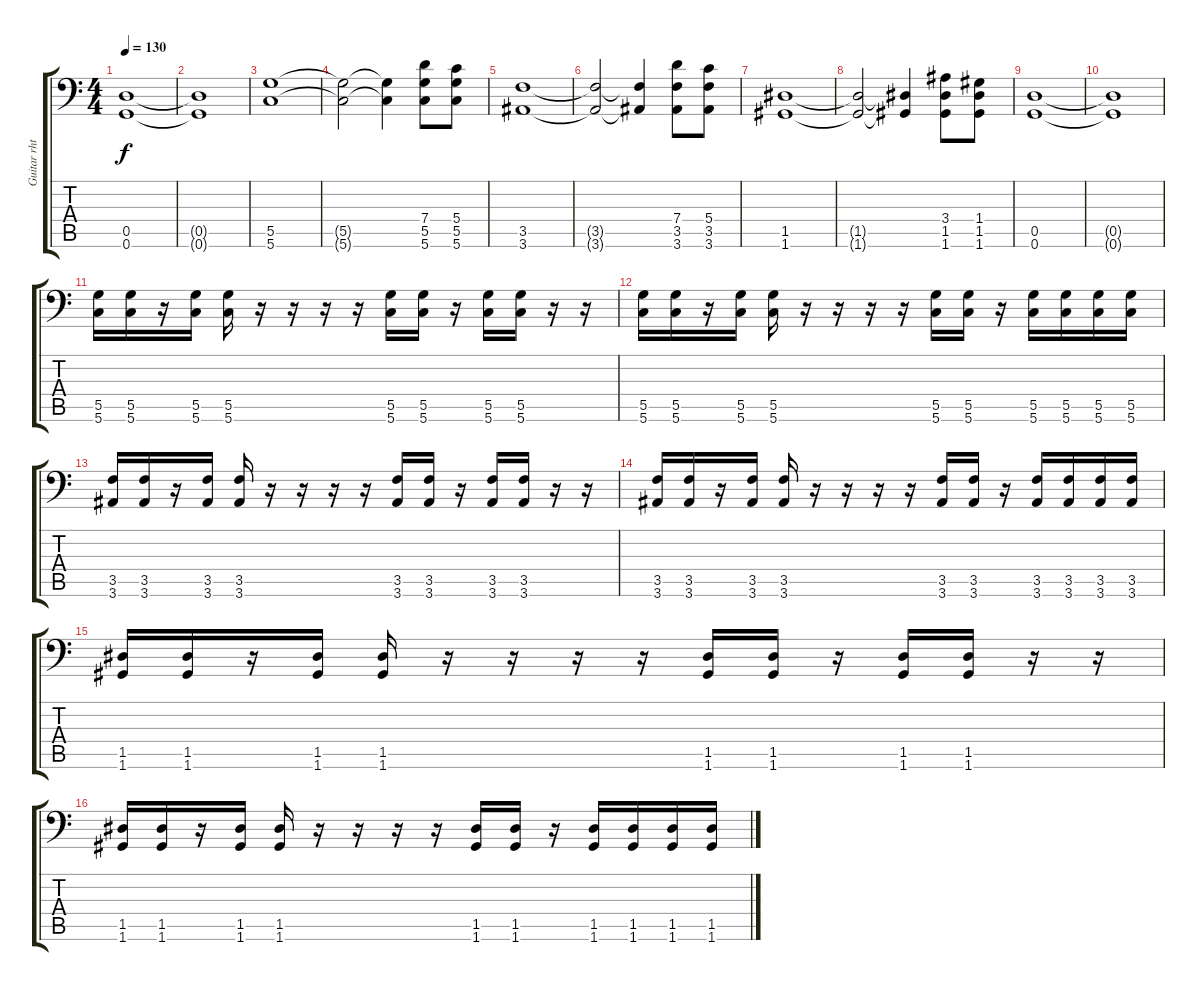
\track ("Guitar rhtm" "Guitar rht") {instrument distortionguitar}
\staff {score tabs}
\tuning (A3 E3 C3 G2 D2 G1) {hide}
\ts (4 4)
\tempo 130
\clef f4
\ks c
(0.5 0.6).1{dy f} |
(0.5{t} 0.6{t}).1 |
(5.5 5.6).1 |
(5.5{t} 5.6{t}).2 (5.5{t} 5.6{t}).4 (7.4 5.5 5.6).8 (5.4 5.5 5.6).8 |
(3.5 3.6).1 |
(3.5{t} 3.6{t}).2 (3.5{t} 3.6{t}).4 (7.4 3.5 3.6).8 (5.4 3.5 3.6).8 |
(1.5 1.6).1 |
(1.5{t} 1.6{t}).2 (1.5{t} 1.6{t}).4 (3.4 1.5 1.6).8 (1.4 1.5 1.6).8 |
(0.5 0.6).1 |
(0.5{t} 0.6{t}).1 |
(5.5 5.6).16 (5.5 5.6).16 r.16 (5.5 5.6).16 (5.5 5.6).16 r.16 r.16 r.16 r.16 (5.5 5.6).16 (5.5 5.6).16 r.16 (5.5 5.6).16 (5.5 5.6).16 r.16 r.16 |
(5.5 5.6).16 (5.5 5.6).16 r.16 (5.5 5.6).16 (5.5 5.6).16 r.16 r.16 r.16 r.16 (5.5 5.6).16 (5.5 5.6).16 r.16 (5.5 5.6).16 (5.5 5.6).16 (5.5 5.6).16 (5.5 5.6).16 |
(3.5 3.6).16 (3.5 3.6).16 r.16 (3.5 3.6).16 (3.5 3.6).16 r.16 r.16 r.16 r.16 (3.5 3.6).16 (3.5 3.6).16 r.16 (3.5 3.6).16 (3.5 3.6).16 r.16 r.16 |
(3.5 3.6).16 (3.5 3.6).16 r.16 (3.5 3.6).16 (3.5 3.6).16 r.16 r.16 r.16 r.16 (3.5 3.6).16 (3.5 3.6).16 r.16 (3.5 3.6).16 (3.5 3.6).16 (3.5 3.6).16 (3.5 3.6).16 |
(1.5 1.6).16 (1.5 1.6).16 r.16 (1.5 1.6).16 (1.5 1.6).16 r.16 r.16 r.16 r.16 (1.5 1.6).16 (1.5 1.6).16 r.16 (1.5 1.6).16 (1.5 1.6).16 r.16 r.16 |
(1.5 1.6).16 (1.5 1.6).16 r.16 (1.5 1.6).16 (1.5 1.6).16 r.16 r.16 r.16 r.16 (1.5 1.6).16 (1.5 1.6).16 r.16 (1.5 1.6).16 (1.5 1.6).16 (1.5 1.6).16 (1.5 1.6).16
